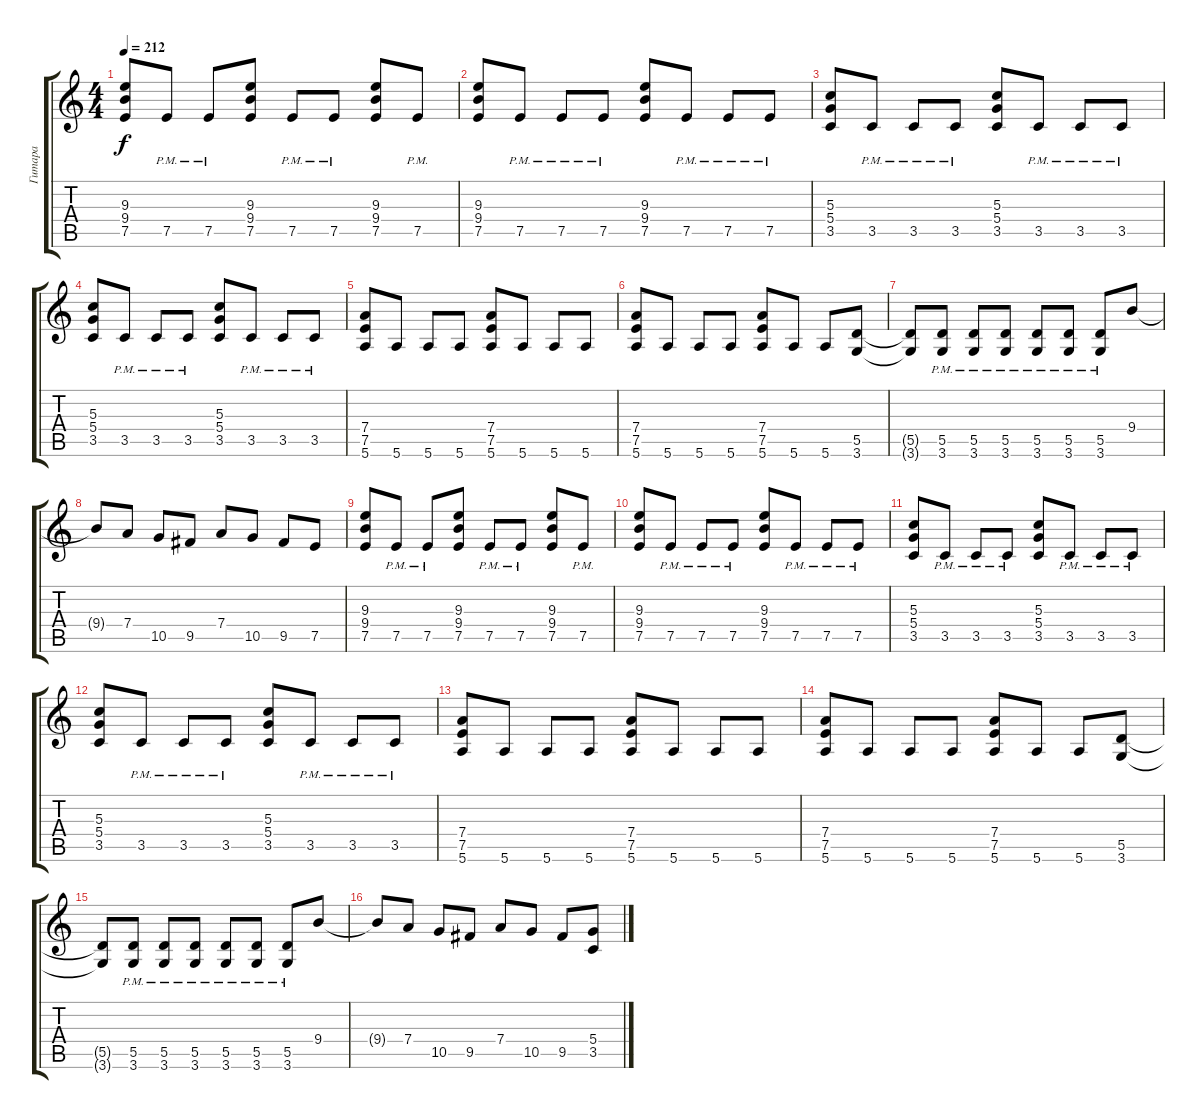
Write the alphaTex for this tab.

\track ("Гитара" "Гитара") {instrument overdrivenguitar}
\staff {score tabs}
\tuning (E4 B3 G3 D3 A2 E2) {hide}
\ts (4 4)
\tempo 212
\clef g2
\ks c
(9.3 9.4 7.5).8{dy f} 7.5{pm}.8 7.5{pm}.8 (9.3 9.4 7.5).8 7.5{pm}.8 7.5{pm}.8 (9.3 9.4 7.5).8 7.5{pm}.8 |
(9.3 9.4 7.5).8 7.5{pm}.8 7.5{pm}.8 7.5{pm}.8 (9.3 9.4 7.5).8 7.5{pm}.8 7.5{pm}.8 7.5{pm}.8 |
(5.3 5.4 3.5).8 3.5{pm}.8 3.5{pm}.8 3.5{pm}.8 (5.3 5.4 3.5).8 3.5{pm}.8 3.5{pm}.8 3.5{pm}.8 |
(5.3 5.4 3.5).8 3.5{pm}.8 3.5{pm}.8 3.5{pm}.8 (5.3 5.4 3.5).8 3.5{pm}.8 3.5{pm}.8 3.5{pm}.8 |
(7.4 7.5 5.6).8 5.6.8 5.6.8 5.6.8 (7.4 7.5 5.6).8 5.6.8 5.6.8 5.6.8 |
(7.4 7.5 5.6).8 5.6.8 5.6.8 5.6.8 (7.4 7.5 5.6).8 5.6.8 5.6.8 (5.5 3.6).8 |
(5.5{t} 3.6{t}).8 (5.5{pm} 3.6{pm}).8 (5.5{pm} 3.6{pm}).8 (5.5{pm} 3.6{pm}).8 (5.5{pm} 3.6{pm}).8 (5.5{pm} 3.6{pm}).8 (5.5{pm} 3.6{pm}).8 9.4.8 |
9.4{t}.8 7.4.8 10.5.8 9.5.8 7.4.8 10.5.8 9.5.8 7.5.8 |
(9.3 9.4 7.5).8 7.5{pm}.8 7.5{pm}.8 (9.3 9.4 7.5).8 7.5{pm}.8 7.5{pm}.8 (9.3 9.4 7.5).8 7.5{pm}.8 |
(9.3 9.4 7.5).8 7.5{pm}.8 7.5{pm}.8 7.5{pm}.8 (9.3 9.4 7.5).8 7.5{pm}.8 7.5{pm}.8 7.5{pm}.8 |
(5.3 5.4 3.5).8 3.5{pm}.8 3.5{pm}.8 3.5{pm}.8 (5.3 5.4 3.5).8 3.5{pm}.8 3.5{pm}.8 3.5{pm}.8 |
(5.3 5.4 3.5).8 3.5{pm}.8 3.5{pm}.8 3.5{pm}.8 (5.3 5.4 3.5).8 3.5{pm}.8 3.5{pm}.8 3.5{pm}.8 |
(7.4 7.5 5.6).8 5.6.8 5.6.8 5.6.8 (7.4 7.5 5.6).8 5.6.8 5.6.8 5.6.8 |
(7.4 7.5 5.6).8 5.6.8 5.6.8 5.6.8 (7.4 7.5 5.6).8 5.6.8 5.6.8 (5.5 3.6).8 |
(5.5{t} 3.6{t}).8 (5.5{pm} 3.6{pm}).8 (5.5{pm} 3.6{pm}).8 (5.5{pm} 3.6{pm}).8 (5.5{pm} 3.6{pm}).8 (5.5{pm} 3.6{pm}).8 (5.5{pm} 3.6{pm}).8 9.4.8 |
9.4{t}.8 7.4.8 10.5.8 9.5.8 7.4.8 10.5.8 9.5.8 (5.4 3.5).8
